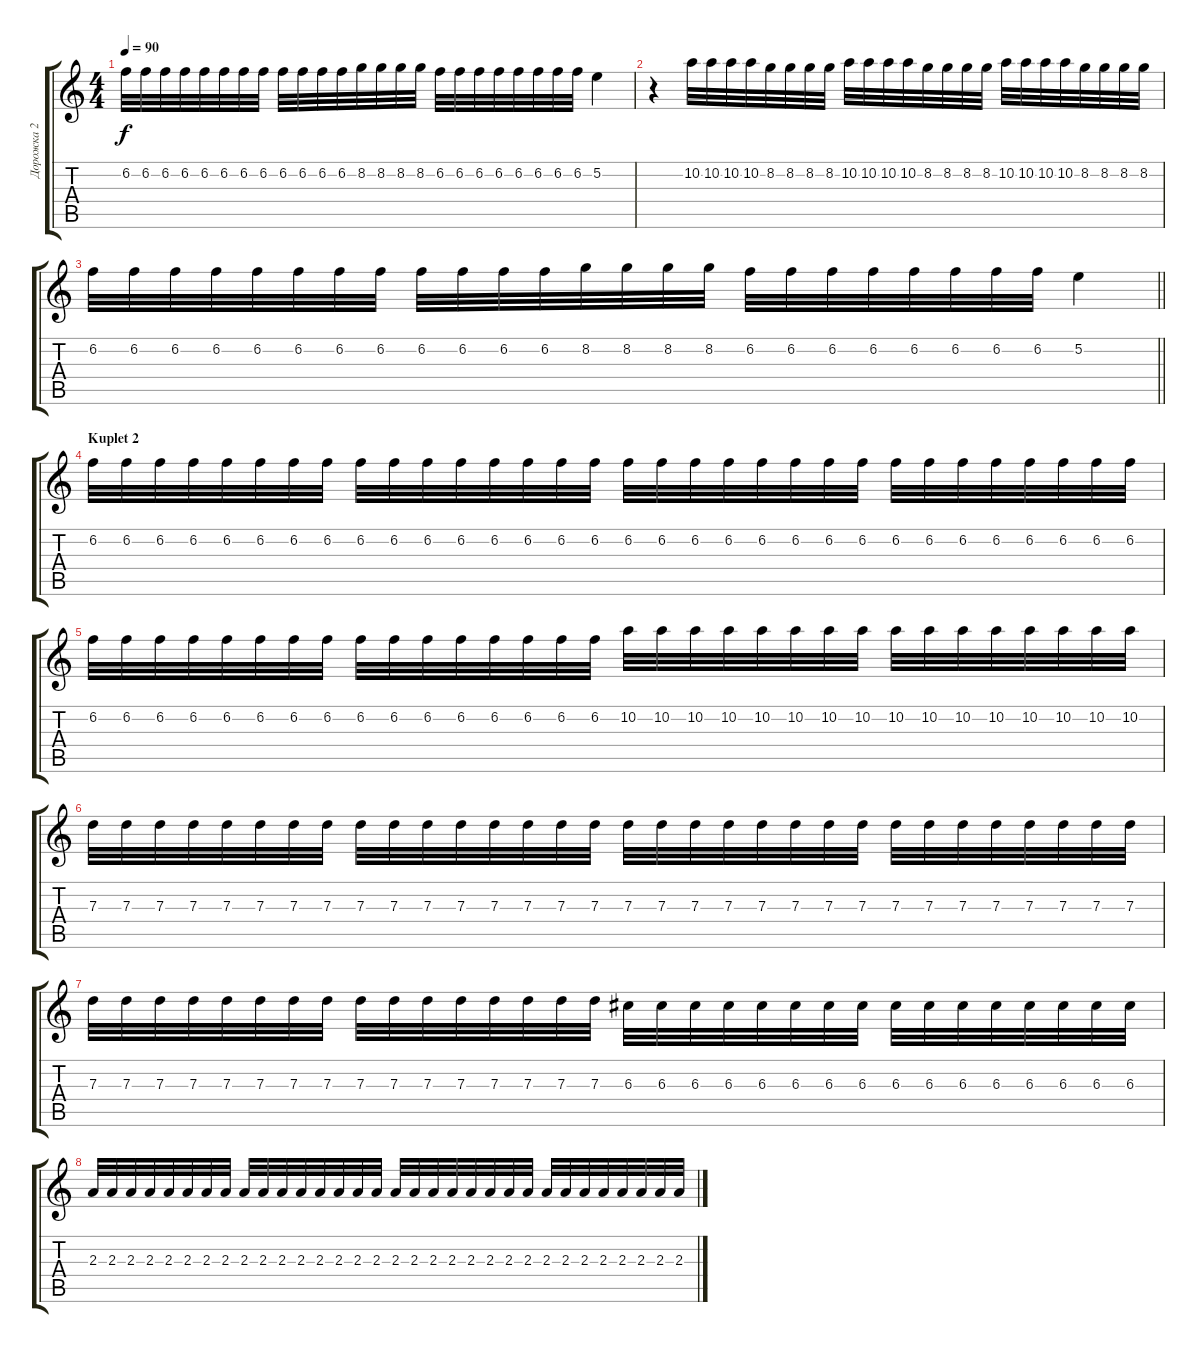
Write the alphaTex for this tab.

\track ("Дорожка 2" "Дорожка 2") {instrument acousticguitarsteel}
\staff {score tabs}
\tuning (E4 B3 G3 D3 A2 E2) {hide}
\ts (4 4)
\tempo 90
\clef g2
\ks c
6.2.32{dy f} 6.2.32 6.2.32 6.2.32 6.2.32 6.2.32 6.2.32 6.2.32 6.2.32 6.2.32 6.2.32 6.2.32 8.2.32 8.2.32 8.2.32 8.2.32 6.2.32 6.2.32 6.2.32 6.2.32 6.2.32 6.2.32 6.2.32 6.2.32 5.2.4 |
r.4 10.2.32 10.2.32 10.2.32 10.2.32 8.2.32 8.2.32 8.2.32 8.2.32 10.2.32 10.2.32 10.2.32 10.2.32 8.2.32 8.2.32 8.2.32 8.2.32 10.2.32 10.2.32 10.2.32 10.2.32 8.2.32 8.2.32 8.2.32 8.2.32 |
\barLineRight lightlight
6.2.32 6.2.32 6.2.32 6.2.32 6.2.32 6.2.32 6.2.32 6.2.32 6.2.32 6.2.32 6.2.32 6.2.32 8.2.32 8.2.32 8.2.32 8.2.32 6.2.32 6.2.32 6.2.32 6.2.32 6.2.32 6.2.32 6.2.32 6.2.32 5.2.4 |
\section ("" "Kuplet 2")
6.2.32 6.2.32 6.2.32 6.2.32 6.2.32 6.2.32 6.2.32 6.2.32 6.2.32 6.2.32 6.2.32 6.2.32 6.2.32 6.2.32 6.2.32 6.2.32 6.2.32 6.2.32 6.2.32 6.2.32 6.2.32 6.2.32 6.2.32 6.2.32 6.2.32 6.2.32 6.2.32 6.2.32 6.2.32 6.2.32 6.2.32 6.2.32 |
6.2.32 6.2.32 6.2.32 6.2.32 6.2.32 6.2.32 6.2.32 6.2.32 6.2.32 6.2.32 6.2.32 6.2.32 6.2.32 6.2.32 6.2.32 6.2.32 10.2.32 10.2.32 10.2.32 10.2.32 10.2.32 10.2.32 10.2.32 10.2.32 10.2.32 10.2.32 10.2.32 10.2.32 10.2.32 10.2.32 10.2.32 10.2.32 |
7.3.32 7.3.32 7.3.32 7.3.32 7.3.32 7.3.32 7.3.32 7.3.32 7.3.32 7.3.32 7.3.32 7.3.32 7.3.32 7.3.32 7.3.32 7.3.32 7.3.32 7.3.32 7.3.32 7.3.32 7.3.32 7.3.32 7.3.32 7.3.32 7.3.32 7.3.32 7.3.32 7.3.32 7.3.32 7.3.32 7.3.32 7.3.32 |
7.3.32 7.3.32 7.3.32 7.3.32 7.3.32 7.3.32 7.3.32 7.3.32 7.3.32 7.3.32 7.3.32 7.3.32 7.3.32 7.3.32 7.3.32 7.3.32 6.3.32 6.3.32 6.3.32 6.3.32 6.3.32 6.3.32 6.3.32 6.3.32 6.3.32 6.3.32 6.3.32 6.3.32 6.3.32 6.3.32 6.3.32 6.3.32 |
2.3.32 2.3.32 2.3.32 2.3.32 2.3.32 2.3.32 2.3.32 2.3.32 2.3.32 2.3.32 2.3.32 2.3.32 2.3.32 2.3.32 2.3.32 2.3.32 2.3.32 2.3.32 2.3.32 2.3.32 2.3.32 2.3.32 2.3.32 2.3.32 2.3.32 2.3.32 2.3.32 2.3.32 2.3.32 2.3.32 2.3.32 2.3.32
